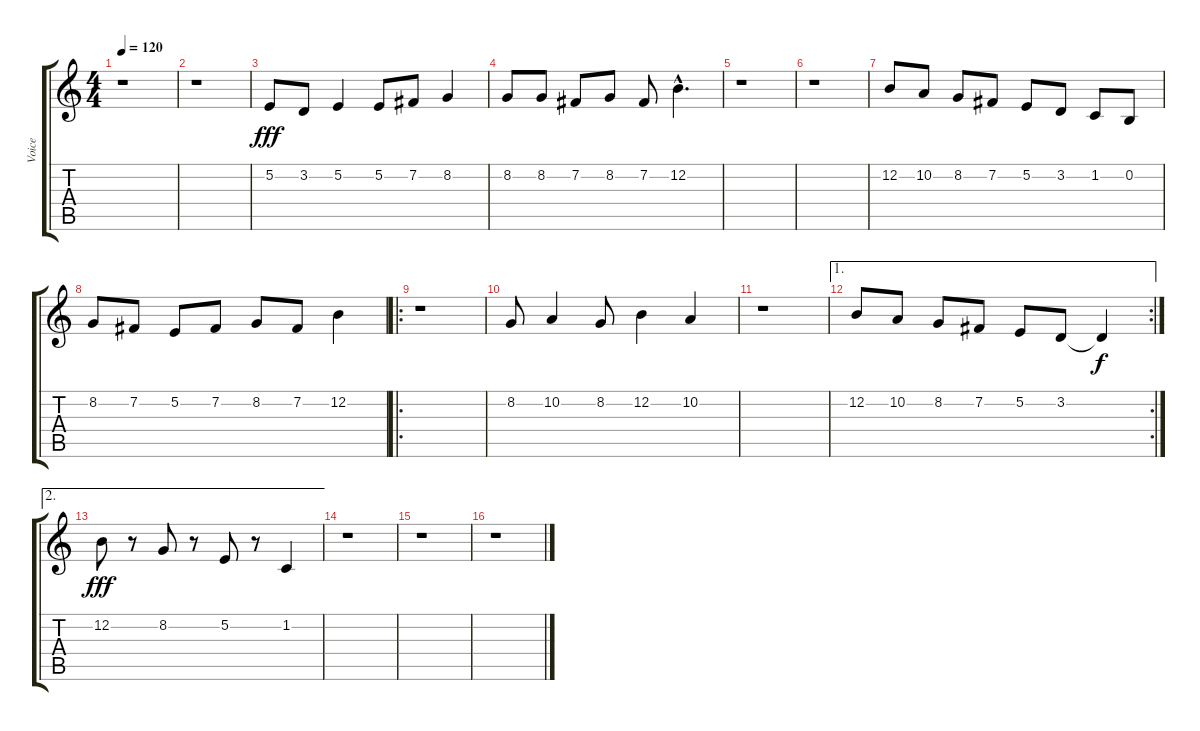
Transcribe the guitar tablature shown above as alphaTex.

\track ("Voice" "Voice") {instrument lead2sawtooth}
\staff {score tabs}
\tuning (E4 B3 G3 D3 A2 E2) {hide}
\ts (4 4)
\tempo 120
\clef g2
\ks c
r.1{dy fff} |
r.1 |
5.2.8 3.2.8 5.2.4 5.2.8 7.2.8 8.2.4 |
8.2.8 8.2.8 7.2.8 8.2.8 7.2.8 12.2{hac}.4{d} |
r.1 |
r.1 |
12.2.8 10.2.8 8.2.8 7.2.8 5.2.8 3.2.8 1.2.8 0.2.8 |
8.2.8 7.2.8 5.2.8 7.2.8 8.2.8 7.2.8 12.2.4 |
\ro
r.1 |
8.2.8 10.2.4 8.2.8 12.2.4 10.2.4 |
r.1 |
\ae 1
\rc 2
12.2.8 10.2.8 8.2.8 7.2.8 5.2.8 3.2.8 3.2{t}.4{dy f} |
\ae 2
12.2.8{dy fff} r.8 8.2.8 r.8 5.2.8 r.8 1.2.4 |
r.1 |
r.1 |
r.1
